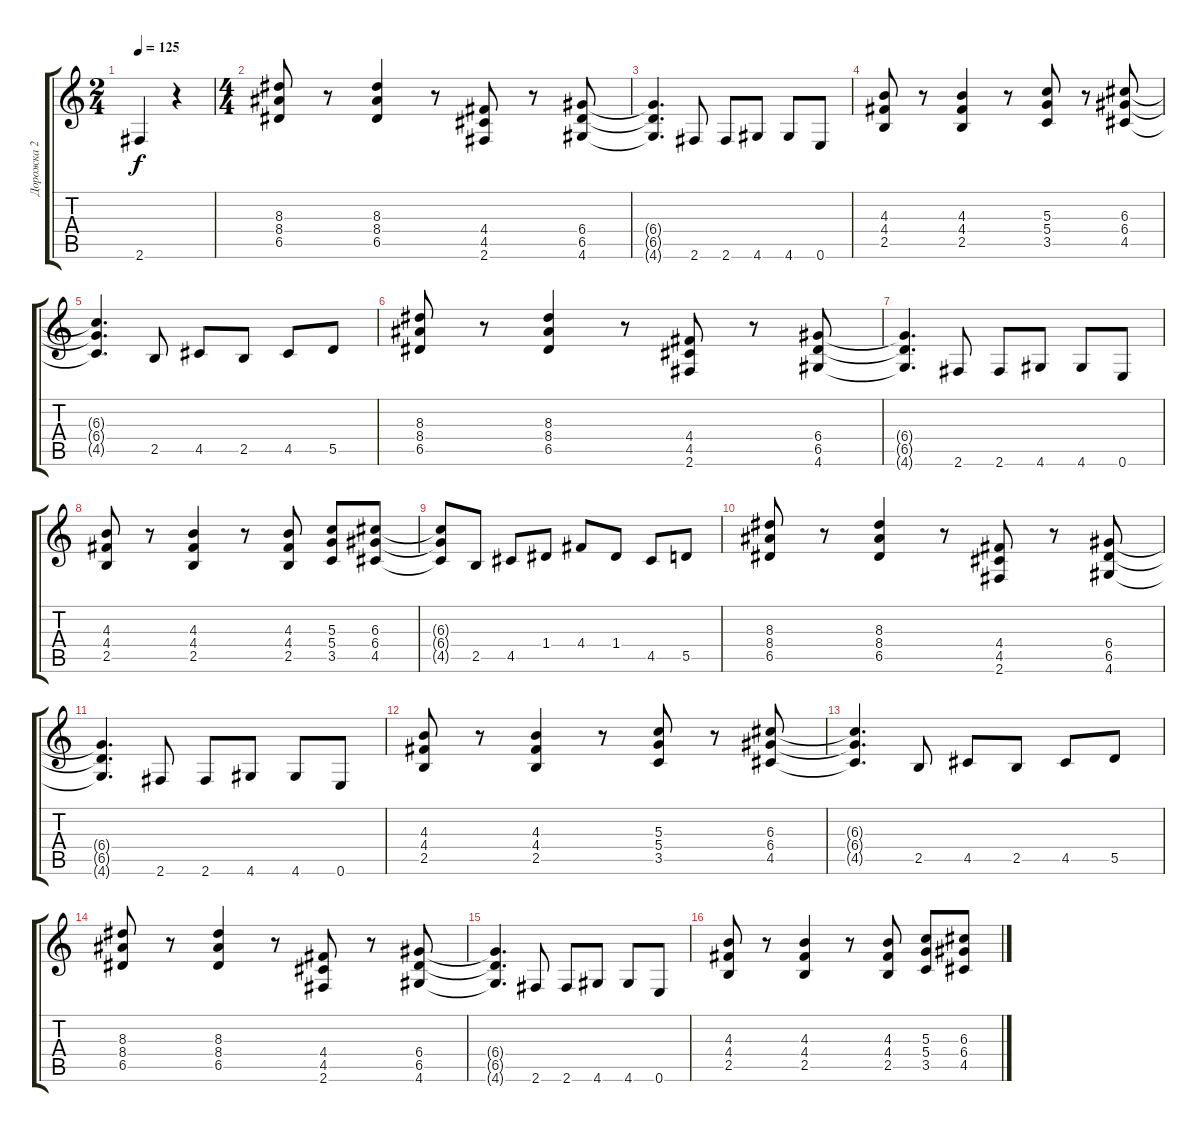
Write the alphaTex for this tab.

\track ("Дорожка 2" "Дорожка 2") {instrument distortionguitar}
\staff {score tabs}
\tuning (E4 B3 G3 D3 A2 E2) {hide}
\ts (2 4)
\tempo 125
\clef g2
\ks c
2.6.4{dy f} r.4 |
\ts (4 4)
(8.3 8.4 6.5).8{balance 8} r.8 (8.3 8.4 6.5).4 r.8 (4.4 4.5 2.6).8 r.8 (6.4 6.5 4.6).8 |
(6.4{t} 6.5{t} 4.6{t}).4{d} 2.6.8 2.6.8 4.6.8 4.6.8 0.6.8 |
(4.3 4.4 2.5).8 r.8 (4.3 4.4 2.5).4 r.8 (5.3 5.4 3.5).8 r.8 (6.3 6.4 4.5).8 |
(6.3{t} 6.4{t} 4.5{t}).4{d} 2.5.8 4.5.8 2.5.8 4.5.8 5.5.8 |
(8.3 8.4 6.5).8 r.8 (8.3 8.4 6.5).4 r.8 (4.4 4.5 2.6).8 r.8 (6.4 6.5 4.6).8 |
(6.4{t} 6.5{t} 4.6{t}).4{d} 2.6.8 2.6.8 4.6.8 4.6.8 0.6.8 |
(4.3 4.4 2.5).8 r.8 (4.3 4.4 2.5).4 r.8 (4.3 4.4 2.5).8 (5.3 5.4 3.5).8 (6.3 6.4 4.5).8 |
(6.3{t} 6.4{t} 4.5{t}).8 2.5.8 4.5.8 1.4.8 4.4.8 1.4.8 4.5.8 5.5.8 |
(8.3 8.4 6.5).8{balance 8} r.8 (8.3 8.4 6.5).4 r.8 (4.4 4.5 2.6).8 r.8 (6.4 6.5 4.6).8 |
(6.4{t} 6.5{t} 4.6{t}).4{d} 2.6.8 2.6.8 4.6.8 4.6.8 0.6.8 |
(4.3 4.4 2.5).8 r.8 (4.3 4.4 2.5).4 r.8 (5.3 5.4 3.5).8 r.8 (6.3 6.4 4.5).8 |
(6.3{t} 6.4{t} 4.5{t}).4{d} 2.5.8 4.5.8 2.5.8 4.5.8 5.5.8 |
(8.3 8.4 6.5).8 r.8 (8.3 8.4 6.5).4 r.8 (4.4 4.5 2.6).8 r.8 (6.4 6.5 4.6).8 |
(6.4{t} 6.5{t} 4.6{t}).4{d} 2.6.8 2.6.8 4.6.8 4.6.8 0.6.8 |
(4.3 4.4 2.5).8 r.8 (4.3 4.4 2.5).4 r.8 (4.3 4.4 2.5).8 (5.3 5.4 3.5).8 (6.3 6.4 4.5).8
